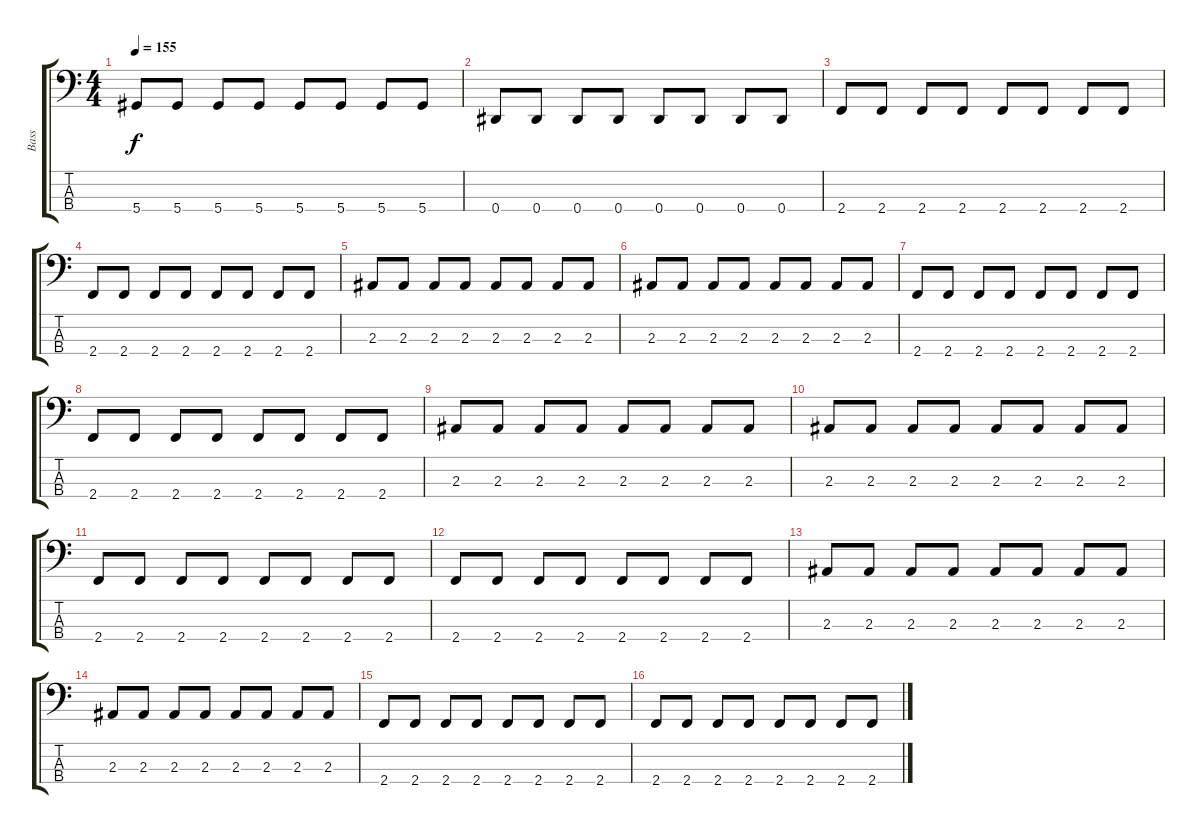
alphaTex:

\track ("Bass" "Bass") {instrument electricbasspick}
\staff {score tabs}
\tuning (Gb2 Db2 Ab1 Eb1) {hide}
\ts (4 4)
\tempo 155
\clef f4
\ks c
5.4.8{dy f} 5.4.8 5.4.8 5.4.8 5.4.8 5.4.8 5.4.8 5.4.8 |
0.4.8 0.4.8 0.4.8 0.4.8 0.4.8 0.4.8 0.4.8 0.4.8 |
2.4.8 2.4.8 2.4.8 2.4.8 2.4.8 2.4.8 2.4.8 2.4.8 |
2.4.8 2.4.8 2.4.8 2.4.8 2.4.8 2.4.8 2.4.8 2.4.8 |
2.3.8 2.3.8 2.3.8 2.3.8 2.3.8 2.3.8 2.3.8 2.3.8 |
2.3.8 2.3.8 2.3.8 2.3.8 2.3.8 2.3.8 2.3.8 2.3.8 |
2.4.8 2.4.8 2.4.8 2.4.8 2.4.8 2.4.8 2.4.8 2.4.8 |
2.4.8 2.4.8 2.4.8 2.4.8 2.4.8 2.4.8 2.4.8 2.4.8 |
2.3.8 2.3.8 2.3.8 2.3.8 2.3.8 2.3.8 2.3.8 2.3.8 |
2.3.8 2.3.8 2.3.8 2.3.8 2.3.8 2.3.8 2.3.8 2.3.8 |
2.4.8 2.4.8 2.4.8 2.4.8 2.4.8 2.4.8 2.4.8 2.4.8 |
2.4.8 2.4.8 2.4.8 2.4.8 2.4.8 2.4.8 2.4.8 2.4.8 |
2.3.8 2.3.8 2.3.8 2.3.8 2.3.8 2.3.8 2.3.8 2.3.8 |
2.3.8 2.3.8 2.3.8 2.3.8 2.3.8 2.3.8 2.3.8 2.3.8 |
2.4.8 2.4.8 2.4.8 2.4.8 2.4.8 2.4.8 2.4.8 2.4.8 |
2.4.8 2.4.8 2.4.8 2.4.8 2.4.8 2.4.8 2.4.8 2.4.8
